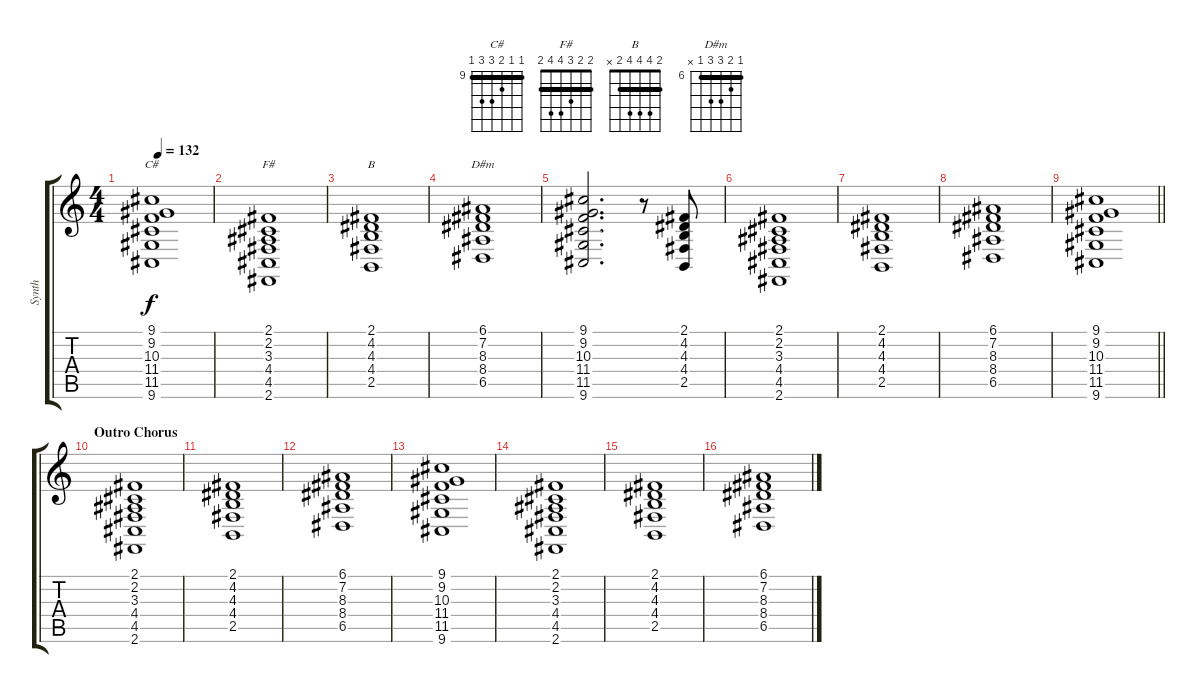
\track ("Synth" "Synth") {instrument lead2sawtooth}
\staff {score tabs}
\tuning (E4 B3 G3 D3 A2 E2) {hide}
\chord ("C#" 9 9 10 11 11 9) {firstfret 9 barre 9}
\chord ("F#" 2 2 3 4 4 2) {barre 2}
\chord ("B" 2 4 4 4 2 x) {barre 2}
\chord ("D#m" 6 7 8 8 6 x) {firstfret 6 barre 6}
\ts (4 4)
\tempo 132
\clef g2
\ks c
(9.1 9.2 10.3 11.4 11.5 9.6).1{ch "C#" dy f} |
(2.1 2.2 3.3 4.4 4.5 2.6).1{ch "F#"} |
(2.1 4.2 4.3 4.4 2.5).1{ch "B"} |
(6.1 7.2 8.3 8.4 6.5).1{ch "D#m"} |
(9.1 9.2 10.3 11.4 11.5 9.6).2{d} r.8 (2.1 4.2 4.3 4.4 2.5).8 |
(2.1 2.2 3.3 4.4 4.5 2.6).1 |
(2.1 4.2 4.3 4.4 2.5).1 |
(6.1 7.2 8.3 8.4 6.5).1 |
\barLineRight lightlight
(9.1 9.2 10.3 11.4 11.5 9.6).1 |
\section ("" "Outro Chorus")
(2.1 2.2 3.3 4.4 4.5 2.6).1 |
(2.1 4.2 4.3 4.4 2.5).1 |
(6.1 7.2 8.3 8.4 6.5).1 |
(9.1 9.2 10.3 11.4 11.5 9.6).1 |
(2.1 2.2 3.3 4.4 4.5 2.6).1 |
(2.1 4.2 4.3 4.4 2.5).1 |
(6.1 7.2 8.3 8.4 6.5).1
